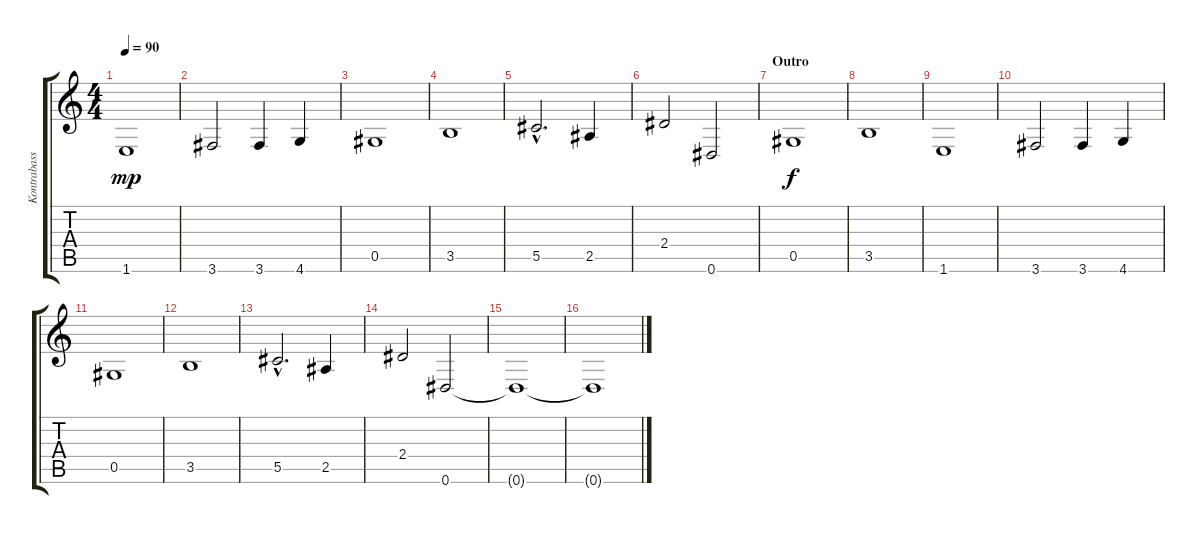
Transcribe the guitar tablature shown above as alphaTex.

\track ("Kontrabass" "Kontrabass") {instrument contrabass}
\staff {score tabs}
\tuning (Eb4 Bb3 Gb3 Db3 Ab2 Eb2) {hide}
\ts (4 4)
\tempo 90
\clef g2
\ks c
1.6.1{dy mp} |
3.6.2 3.6.4 4.6.4 |
0.5.1 |
3.5.1 |
5.5{hac}.2{d} 2.5.4 |
2.4.2 0.6.2 |
\section ("" "Outro")
0.5.1{dy f} |
3.5.1 |
1.6.1 |
3.6.2 3.6.4 4.6.4 |
0.5.1 |
3.5.1 |
5.5{hac}.2{d} 2.5.4 |
2.4.2 0.6.2 |
0.6{t}.1 |
0.6{t}.1
